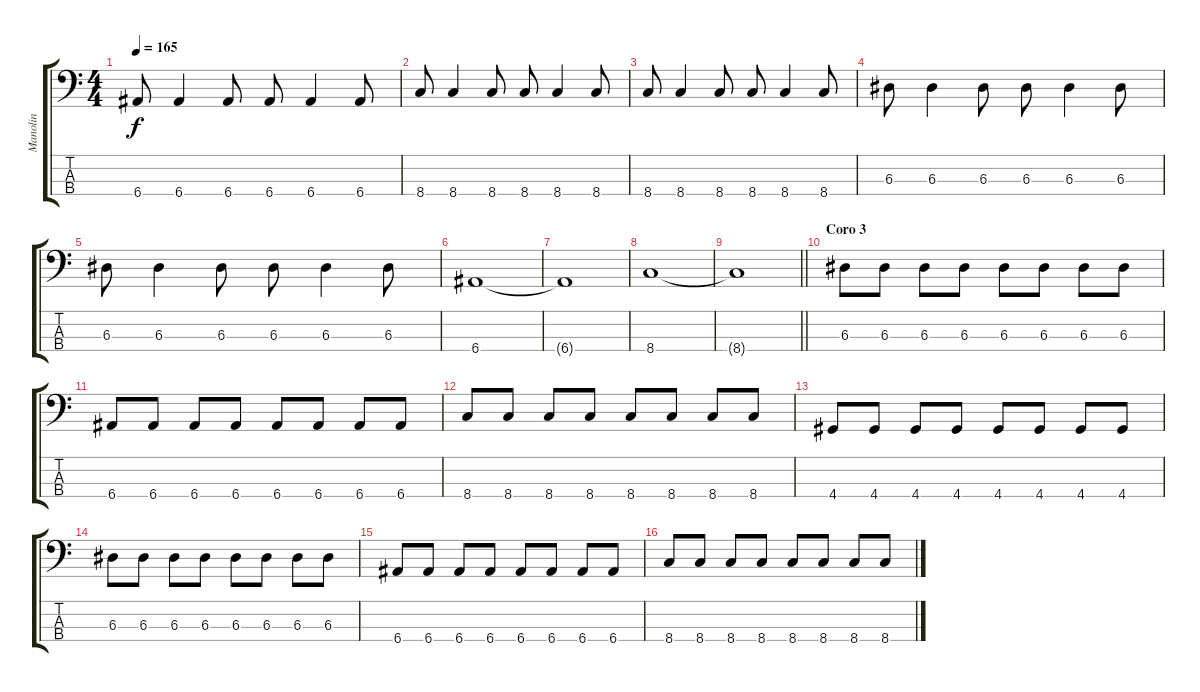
\track ("Manolin" "Manolin") {instrument electricbassfinger}
\staff {score tabs}
\tuning (G2 D2 A1 E1) {hide}
\ts (4 4)
\tempo 165
\clef f4
\ks c
6.4.8{dy f} 6.4.4 6.4.8 6.4.8 6.4.4 6.4.8 |
8.4.8 8.4.4 8.4.8 8.4.8 8.4.4 8.4.8 |
8.4.8 8.4.4 8.4.8 8.4.8 8.4.4 8.4.8 |
6.3.8 6.3.4 6.3.8 6.3.8 6.3.4 6.3.8 |
6.3.8 6.3.4 6.3.8 6.3.8 6.3.4 6.3.8 |
6.4.1 |
6.4{t}.1 |
8.4.1 |
\barLineRight lightlight
8.4{t}.1 |
\section ("" "Coro 3")
6.3.8 6.3.8 6.3.8 6.3.8 6.3.8 6.3.8 6.3.8 6.3.8 |
6.4.8 6.4.8 6.4.8 6.4.8 6.4.8 6.4.8 6.4.8 6.4.8 |
8.4.8 8.4.8 8.4.8 8.4.8 8.4.8 8.4.8 8.4.8 8.4.8 |
4.4.8 4.4.8 4.4.8 4.4.8 4.4.8 4.4.8 4.4.8 4.4.8 |
6.3.8 6.3.8 6.3.8 6.3.8 6.3.8 6.3.8 6.3.8 6.3.8 |
6.4.8 6.4.8 6.4.8 6.4.8 6.4.8 6.4.8 6.4.8 6.4.8 |
8.4.8 8.4.8 8.4.8 8.4.8 8.4.8 8.4.8 8.4.8 8.4.8
